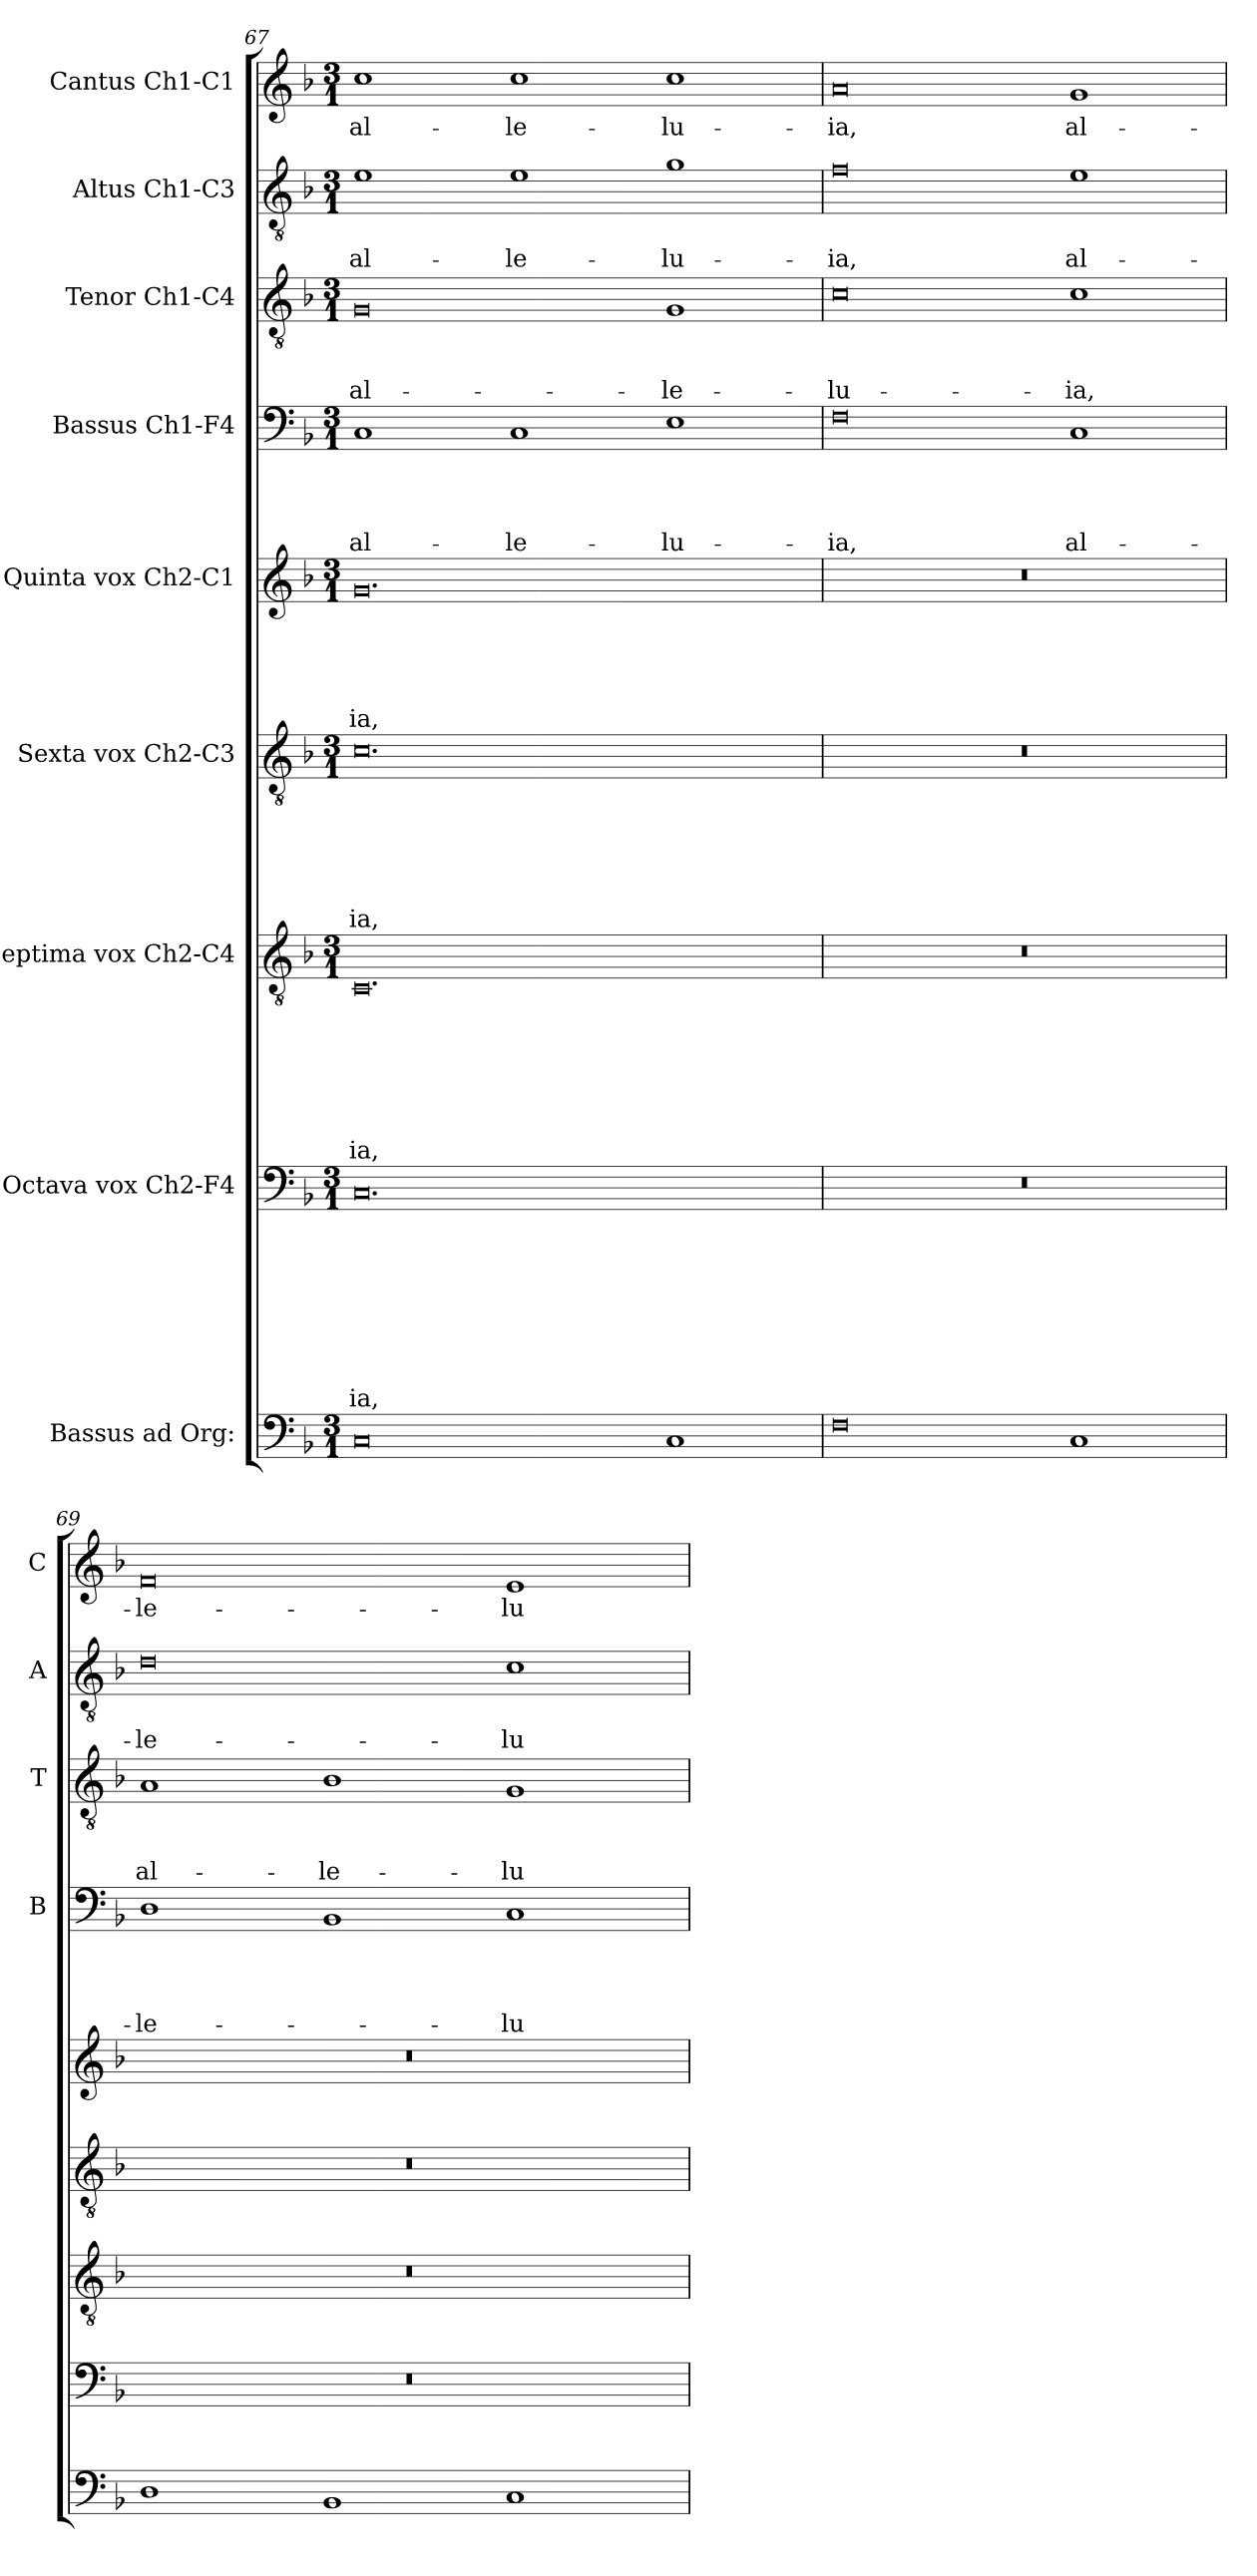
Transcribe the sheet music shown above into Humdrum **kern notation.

**kern	**kern	**text	**text	**text	**text	**text	**text	**text	**text	**kern	**text	**text	**text	**text	**text	**text	**text	**kern	**text	**text	**text	**text	**text	**text	**kern	**text	**text	**text	**text	**text	**kern	**text	**text	**text	**text	**kern	**text	**text	**text	**kern	**text	**text	**kern	**text
*part9	*part8	*part8	*part8	*part8	*part8	*part8	*part8	*part8	*part8	*part7	*part7	*part7	*part7	*part7	*part7	*part7	*part7	*part6	*part6	*part6	*part6	*part6	*part6	*part6	*part5	*part5	*part5	*part5	*part5	*part5	*part4	*part4	*part4	*part4	*part4	*part3	*part3	*part3	*part3	*part2	*part2	*part2	*part1	*part1
*staff9	*staff8	*staff8	*staff8	*staff8	*staff8	*staff8	*staff8	*staff8	*staff8	*staff7	*staff7	*staff7	*staff7	*staff7	*staff7	*staff7	*staff7	*staff6	*staff6	*staff6	*staff6	*staff6	*staff6	*staff6	*staff5	*staff5	*staff5	*staff5	*staff5	*staff5	*staff4	*staff4	*staff4	*staff4	*staff4	*staff3	*staff3	*staff3	*staff3	*staff2	*staff2	*staff2	*staff1	*staff1
*I"Bassus ad Org:	*I"Octava vox Ch2-F4	*	*	*	*	*	*	*	*	*I"Septima vox Ch2-C4	*	*	*	*	*	*	*	*I"Sexta vox Ch2-C3	*	*	*	*	*	*	*I"Quinta vox Ch2-C1	*	*	*	*	*	*I"Bassus Ch1-F4	*	*	*	*	*I"Tenor Ch1-C4	*	*	*	*I"Altus Ch1-C3	*	*	*I"Cantus Ch1-C1	*
*	*	*	*	*	*	*	*	*	*	*	*	*	*	*	*	*	*	*	*	*	*	*	*	*	*	*	*	*	*	*	*I'B	*	*	*	*	*I'T	*	*	*	*I'A	*	*	*I'C	*
*clefF4	*clefF4	*	*	*	*	*	*	*	*	*clefGv2	*	*	*	*	*	*	*	*clefGv2	*	*	*	*	*	*	*clefG2	*	*	*	*	*	*clefF4	*	*	*	*	*clefGv2	*	*	*	*clefGv2	*	*	*clefG2	*
*k[b-]	*k[b-]	*	*	*	*	*	*	*	*	*k[b-]	*	*	*	*	*	*	*	*k[b-]	*	*	*	*	*	*	*k[b-]	*	*	*	*	*	*k[b-]	*	*	*	*	*k[b-]	*	*	*	*k[b-]	*	*	*k[b-]	*
*F:	*F:	*	*	*	*	*	*	*	*	*F:	*	*	*	*	*	*	*	*F:	*	*	*	*	*	*	*F:	*	*	*	*	*	*F:	*	*	*	*	*F:	*	*	*	*F:	*	*	*F:	*
*M3/1	*M3/1	*	*	*	*	*	*	*	*	*M3/1	*	*	*	*	*	*	*	*M3/1	*	*	*	*	*	*	*M3/1	*	*	*	*	*	*M3/1	*	*	*	*	*M3/1	*	*	*	*M3/1	*	*	*M3/1	*
=67	=67	=67	=67	=67	=67	=67	=67	=67	=67	=67	=67	=67	=67	=67	=67	=67	=67	=67	=67	=67	=67	=67	=67	=67	=67	=67	=67	=67	=67	=67	=67	=67	=67	=67	=67	=67	=67	=67	=67	=67	=67	=67	=67	=67
!	!	!	!	!	!	!	!	!	!LO:LY:b	!	!	!	!	!	!	!	!LO:LY:b	!	!	!	!	!	!	!LO:LY:b	!	!	!	!	!	!LO:LY:b	!	!	!	!	!LO:LY:b	!	!	!	!LO:LY:b	!	!	!LO:LY:b	!	!LO:LY:b
0C	0.C	.	.	.	.	.	.	.	-ia,	0.C	.	.	.	.	.	.	-ia,	0.c	.	.	.	.	.	-ia,	0.g	.	.	.	.	-ia,	1C	.	.	.	al-	0G	.	.	al-	1e	.	al-	1cc	al-
!	!	!	!	!	!	!	!	!	!	!	!	!	!	!	!	!	!	!	!	!	!	!	!	!	!	!	!	!	!	!	!	!	!	!	!LO:LY:b	!	!	!	!	!	!	!LO:LY:b	!	!LO:LY:b
.	.	.	.	.	.	.	.	.	.	.	.	.	.	.	.	.	.	.	.	.	.	.	.	.	.	.	.	.	.	.	1C	.	.	.	-le-	.	.	.	.	1e	.	-le-	1cc	-le-
!	!	!	!	!	!	!	!	!	!	!	!	!	!	!	!	!	!	!	!	!	!	!	!	!	!	!	!	!	!	!	!	!	!	!	!LO:LY:b	!	!	!	!LO:LY:b	!	!	!LO:LY:b	!	!LO:LY:b
1C	.	.	.	.	.	.	.	.	.	.	.	.	.	.	.	.	.	.	.	.	.	.	.	.	.	.	.	.	.	.	1E	.	.	.	-lu-	1G	.	.	-le-	1g	.	-lu-	1cc	-lu-
=68	=68	=68	=68	=68	=68	=68	=68	=68	=68	=68	=68	=68	=68	=68	=68	=68	=68	=68	=68	=68	=68	=68	=68	=68	=68	=68	=68	=68	=68	=68	=68	=68	=68	=68	=68	=68	=68	=68	=68	=68	=68	=68	=68	=68
!	!	!	!	!	!	!	!	!	!	!	!	!	!	!	!	!	!	!	!	!	!	!	!	!	!	!	!	!	!	!	!	!	!	!	!LO:LY:b	!	!	!	!LO:LY:b	!	!	!LO:LY:b	!	!LO:LY:b
0F	0.r	.	.	.	.	.	.	.	.	0.r	.	.	.	.	.	.	.	0.r	.	.	.	.	.	.	0.r	.	.	.	.	.	0F	.	.	.	-ia,	0c	.	.	-lu-	0f	.	-ia,	0a	-ia,
!	!	!	!	!	!	!	!	!	!	!	!	!	!	!	!	!	!	!	!	!	!	!	!	!	!	!	!	!	!	!	!	!	!	!	!LO:LY:b	!	!	!	!LO:LY:b	!	!	!LO:LY:b	!	!LO:LY:b
1C	.	.	.	.	.	.	.	.	.	.	.	.	.	.	.	.	.	.	.	.	.	.	.	.	.	.	.	.	.	.	1C	.	.	.	al-	1c	.	.	-ia,	1e	.	al-	1g	al-
!!LO:PB:g=z
=69	=69	=69	=69	=69	=69	=69	=69	=69	=69	=69	=69	=69	=69	=69	=69	=69	=69	=69	=69	=69	=69	=69	=69	=69	=69	=69	=69	=69	=69	=69	=69	=69	=69	=69	=69	=69	=69	=69	=69	=69	=69	=69	=69	=69
!	!	!	!	!	!	!	!	!	!	!	!	!	!	!	!	!	!	!	!	!	!	!	!	!	!	!	!	!	!	!	!	!	!	!	!LO:LY:b	!	!	!	!LO:LY:b	!	!	!LO:LY:b	!	!LO:LY:b
1D	0.r	.	.	.	.	.	.	.	.	0.r	.	.	.	.	.	.	.	0.r	.	.	.	.	.	.	0.r	.	.	.	.	.	1D	.	.	.	-le-	1A	.	.	al-	0d	.	-le-	0f	-le-
!	!	!	!	!	!	!	!	!	!	!	!	!	!	!	!	!	!	!	!	!	!	!	!	!	!	!	!	!	!	!	!	!	!	!	!	!	!	!	!LO:LY:b	!	!	!	!	!
1BB-	.	.	.	.	.	.	.	.	.	.	.	.	.	.	.	.	.	.	.	.	.	.	.	.	.	.	.	.	.	.	1BB-	.	.	.	.	1B-	.	.	-le-	.	.	.	.	.
!	!	!	!	!	!	!	!	!	!	!	!	!	!	!	!	!	!	!	!	!	!	!	!	!	!	!	!	!	!	!	!	!	!	!	!LO:LY:b	!	!	!	!LO:LY:b	!	!	!LO:LY:b	!	!LO:LY:b
1C	.	.	.	.	.	.	.	.	.	.	.	.	.	.	.	.	.	.	.	.	.	.	.	.	.	.	.	.	.	.	1C	.	.	.	-lu-	1G	.	.	-lu-	1c	.	-lu-	1e	-lu-
=	=	=	=	=	=	=	=	=	=	=	=	=	=	=	=	=	=	=	=	=	=	=	=	=	=	=	=	=	=	=	=	=	=	=	=	=	=	=	=	=	=	=	=	=
*-	*-	*-	*-	*-	*-	*-	*-	*-	*-	*-	*-	*-	*-	*-	*-	*-	*-	*-	*-	*-	*-	*-	*-	*-	*-	*-	*-	*-	*-	*-	*-	*-	*-	*-	*-	*-	*-	*-	*-	*-	*-	*-	*-	*-
